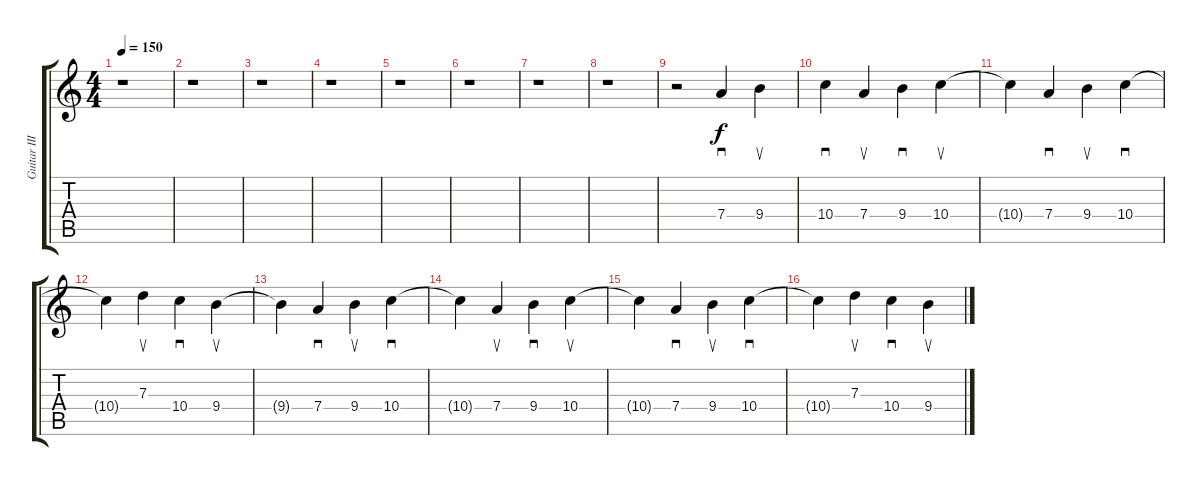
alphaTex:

\track ("Guitar III" "Guitar III") {instrument overdrivenguitar}
\staff {score tabs}
\tuning (E4 B3 G3 D3 A2 E2) {hide}
\ts (4 4)
\tempo 150
\clef g2
\ks c
r.1{dy f} |
r.1 |
r.1 |
r.1 |
r.1 |
r.1 |
r.1 |
r.1 |
r.2{balance 8} 7.4.4{sd} 9.4.4{su} |
10.4.4{sd} 7.4.4{su} 9.4.4{sd} 10.4.4{su} |
10.4{t}.4 7.4.4{sd} 9.4.4{su} 10.4.4{sd} |
10.4{t}.4 7.3.4{su} 10.4.4{sd} 9.4.4{su} |
9.4{t}.4 7.4.4{sd} 9.4.4{su} 10.4.4{sd} |
10.4{t}.4 7.4.4{su} 9.4.4{sd} 10.4.4{su} |
10.4{t}.4 7.4.4{sd} 9.4.4{su} 10.4.4{sd} |
10.4{t}.4 7.3.4{su} 10.4.4{sd} 9.4.4{su}
